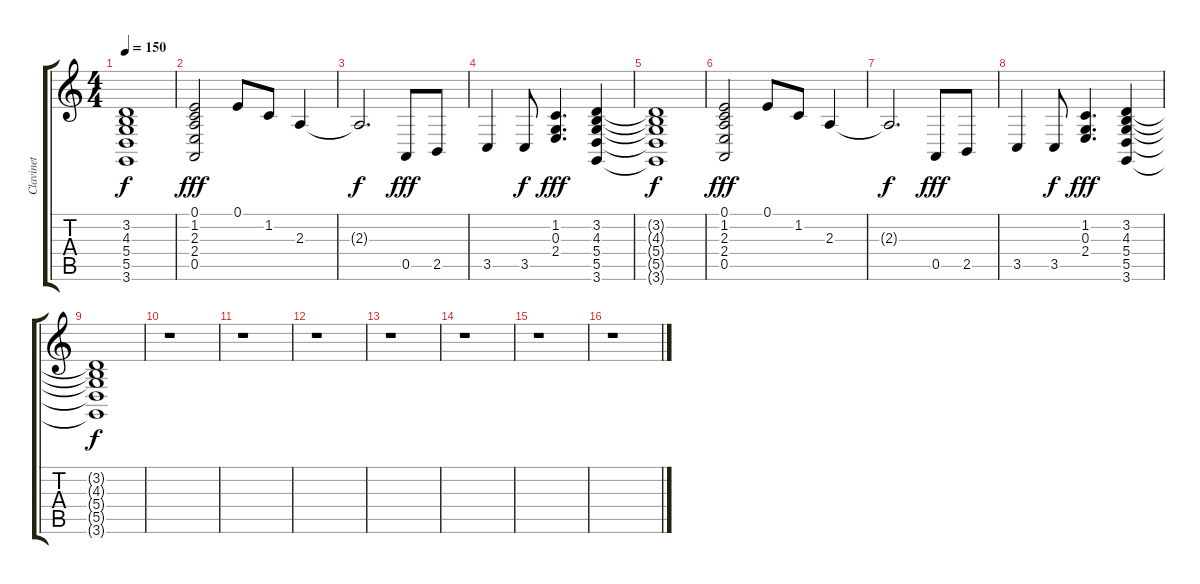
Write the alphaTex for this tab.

\track ("Clavinet" "Clavinet") {instrument clavinet}
\staff {score tabs}
\tuning (E4 B3 G3 D3 A2 E2) {hide}
\ts (4 4)
\tempo 150
\clef g2
\ks c
(3.2{t} 4.3{t} 5.4{t} 5.5{t} 3.6{t}).1{dy f} |
(0.1 1.2 2.3 2.4 0.5).2{dy fff} 0.1.8 1.2.8 2.3.4 |
2.3{t}.2{d dy f} 0.5.8{dy fff} 2.5.8 |
3.5.4 3.5.8{dy f} (1.2 0.3 2.4).4{d dy fff} (3.2 4.3 5.4 5.5 3.6).4 |
(3.2{t} 4.3{t} 5.4{t} 5.5{t} 3.6{t}).1{dy f} |
(0.1 1.2 2.3 2.4 0.5).2{dy fff} 0.1.8 1.2.8 2.3.4 |
2.3{t}.2{d dy f} 0.5.8{dy fff} 2.5.8 |
3.5.4 3.5.8{dy f} (1.2 0.3 2.4).4{d dy fff} (3.2 4.3 5.4 5.5 3.6).4 |
(3.2{t} 4.3{t} 5.4{t} 5.5{t} 3.6{t}).1{dy f} |
r.1 |
r.1 |
r.1 |
r.1 |
r.1 |
r.1 |
r.1
